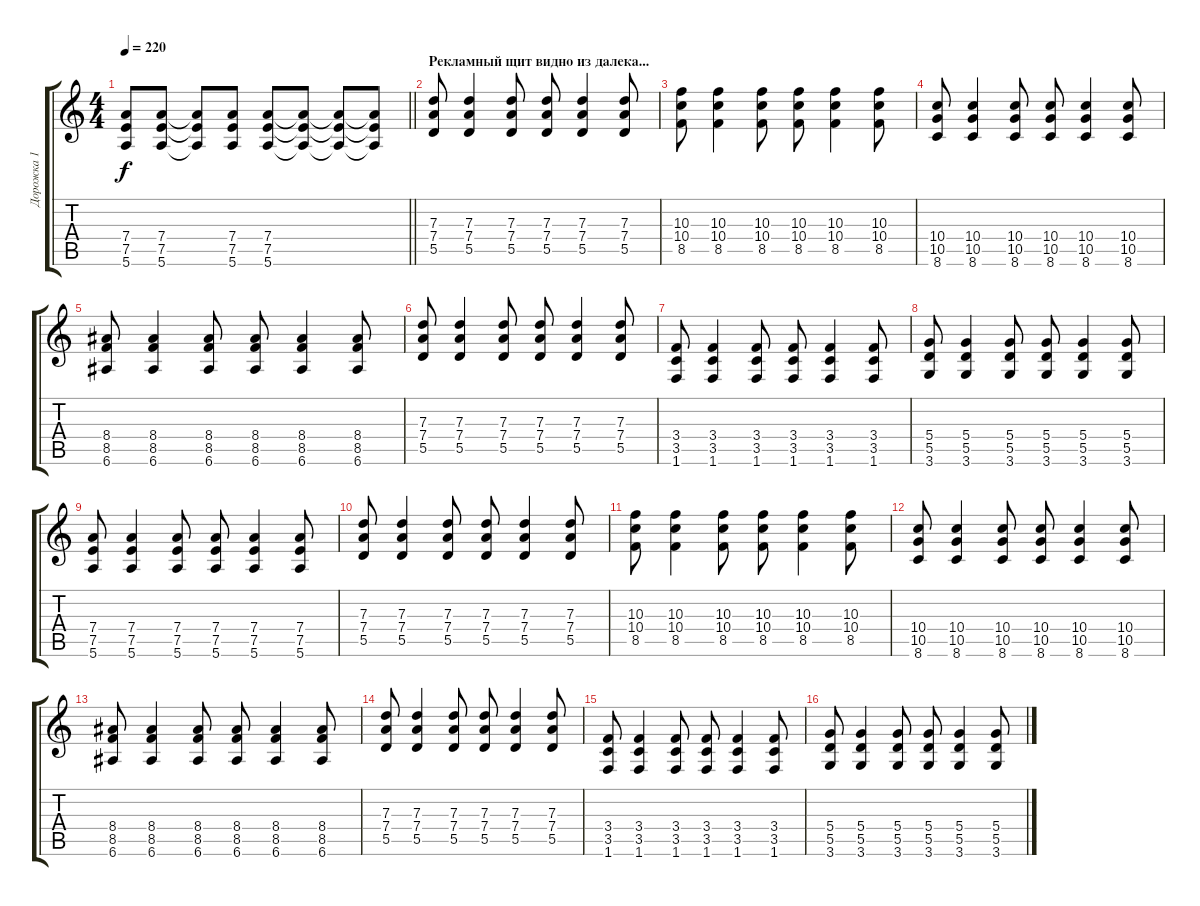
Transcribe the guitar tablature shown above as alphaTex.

\track ("Дорожка 1" "Дорожка 1") {instrument overdrivenguitar}
\staff {score tabs}
\tuning (E4 B3 G3 D3 A2 E2) {hide}
\ts (4 4)
\tempo 220
\clef g2
\barLineRight lightlight
\ks c
(7.4 7.5 5.6).8{dy f} (7.4 7.5 5.6).8 (7.4{t} 7.5{t} 5.6{t}).8 (7.4 7.5 5.6).8 (7.4 7.5 5.6).8 (7.4{t} 7.5{t} 5.6{t}).8 (7.4{t} 7.5{t} 5.6{t}).8 (7.4{t} 7.5{t} 5.6{t}).8 |
\section ("" "Рекламный щит видно из далека...")
(7.3 7.4 5.5).8 (7.3 7.4 5.5).4 (7.3 7.4 5.5).8 (7.3 7.4 5.5).8 (7.3 7.4 5.5).4 (7.3 7.4 5.5).8 |
(10.3 10.4 8.5).8 (10.3 10.4 8.5).4 (10.3 10.4 8.5).8 (10.3 10.4 8.5).8 (10.3 10.4 8.5).4 (10.3 10.4 8.5).8 |
(10.4 10.5 8.6).8 (10.4 10.5 8.6).4 (10.4 10.5 8.6).8 (10.4 10.5 8.6).8 (10.4 10.5 8.6).4 (10.4 10.5 8.6).8 |
(8.4 8.5 6.6).8 (8.4 8.5 6.6).4 (8.4 8.5 6.6).8 (8.4 8.5 6.6).8 (8.4 8.5 6.6).4 (8.4 8.5 6.6).8 |
(7.3 7.4 5.5).8 (7.3 7.4 5.5).4 (7.3 7.4 5.5).8 (7.3 7.4 5.5).8 (7.3 7.4 5.5).4 (7.3 7.4 5.5).8 |
(3.4 3.5 1.6).8 (3.4 3.5 1.6).4 (3.4 3.5 1.6).8 (3.4 3.5 1.6).8 (3.4 3.5 1.6).4 (3.4 3.5 1.6).8 |
(5.4 5.5 3.6).8 (5.4 5.5 3.6).4 (5.4 5.5 3.6).8 (5.4 5.5 3.6).8 (5.4 5.5 3.6).4 (5.4 5.5 3.6).8 |
(7.4 7.5 5.6).8 (7.4 7.5 5.6).4 (7.4 7.5 5.6).8 (7.4 7.5 5.6).8 (7.4 7.5 5.6).4 (7.4 7.5 5.6).8 |
(7.3 7.4 5.5).8 (7.3 7.4 5.5).4 (7.3 7.4 5.5).8 (7.3 7.4 5.5).8 (7.3 7.4 5.5).4 (7.3 7.4 5.5).8 |
(10.3 10.4 8.5).8 (10.3 10.4 8.5).4 (10.3 10.4 8.5).8 (10.3 10.4 8.5).8 (10.3 10.4 8.5).4 (10.3 10.4 8.5).8 |
(10.4 10.5 8.6).8 (10.4 10.5 8.6).4 (10.4 10.5 8.6).8 (10.4 10.5 8.6).8 (10.4 10.5 8.6).4 (10.4 10.5 8.6).8 |
(8.4 8.5 6.6).8 (8.4 8.5 6.6).4 (8.4 8.5 6.6).8 (8.4 8.5 6.6).8 (8.4 8.5 6.6).4 (8.4 8.5 6.6).8 |
(7.3 7.4 5.5).8 (7.3 7.4 5.5).4 (7.3 7.4 5.5).8 (7.3 7.4 5.5).8 (7.3 7.4 5.5).4 (7.3 7.4 5.5).8 |
(3.4 3.5 1.6).8 (3.4 3.5 1.6).4 (3.4 3.5 1.6).8 (3.4 3.5 1.6).8 (3.4 3.5 1.6).4 (3.4 3.5 1.6).8 |
(5.4 5.5 3.6).8 (5.4 5.5 3.6).4 (5.4 5.5 3.6).8 (5.4 5.5 3.6).8 (5.4 5.5 3.6).4 (5.4 5.5 3.6).8
